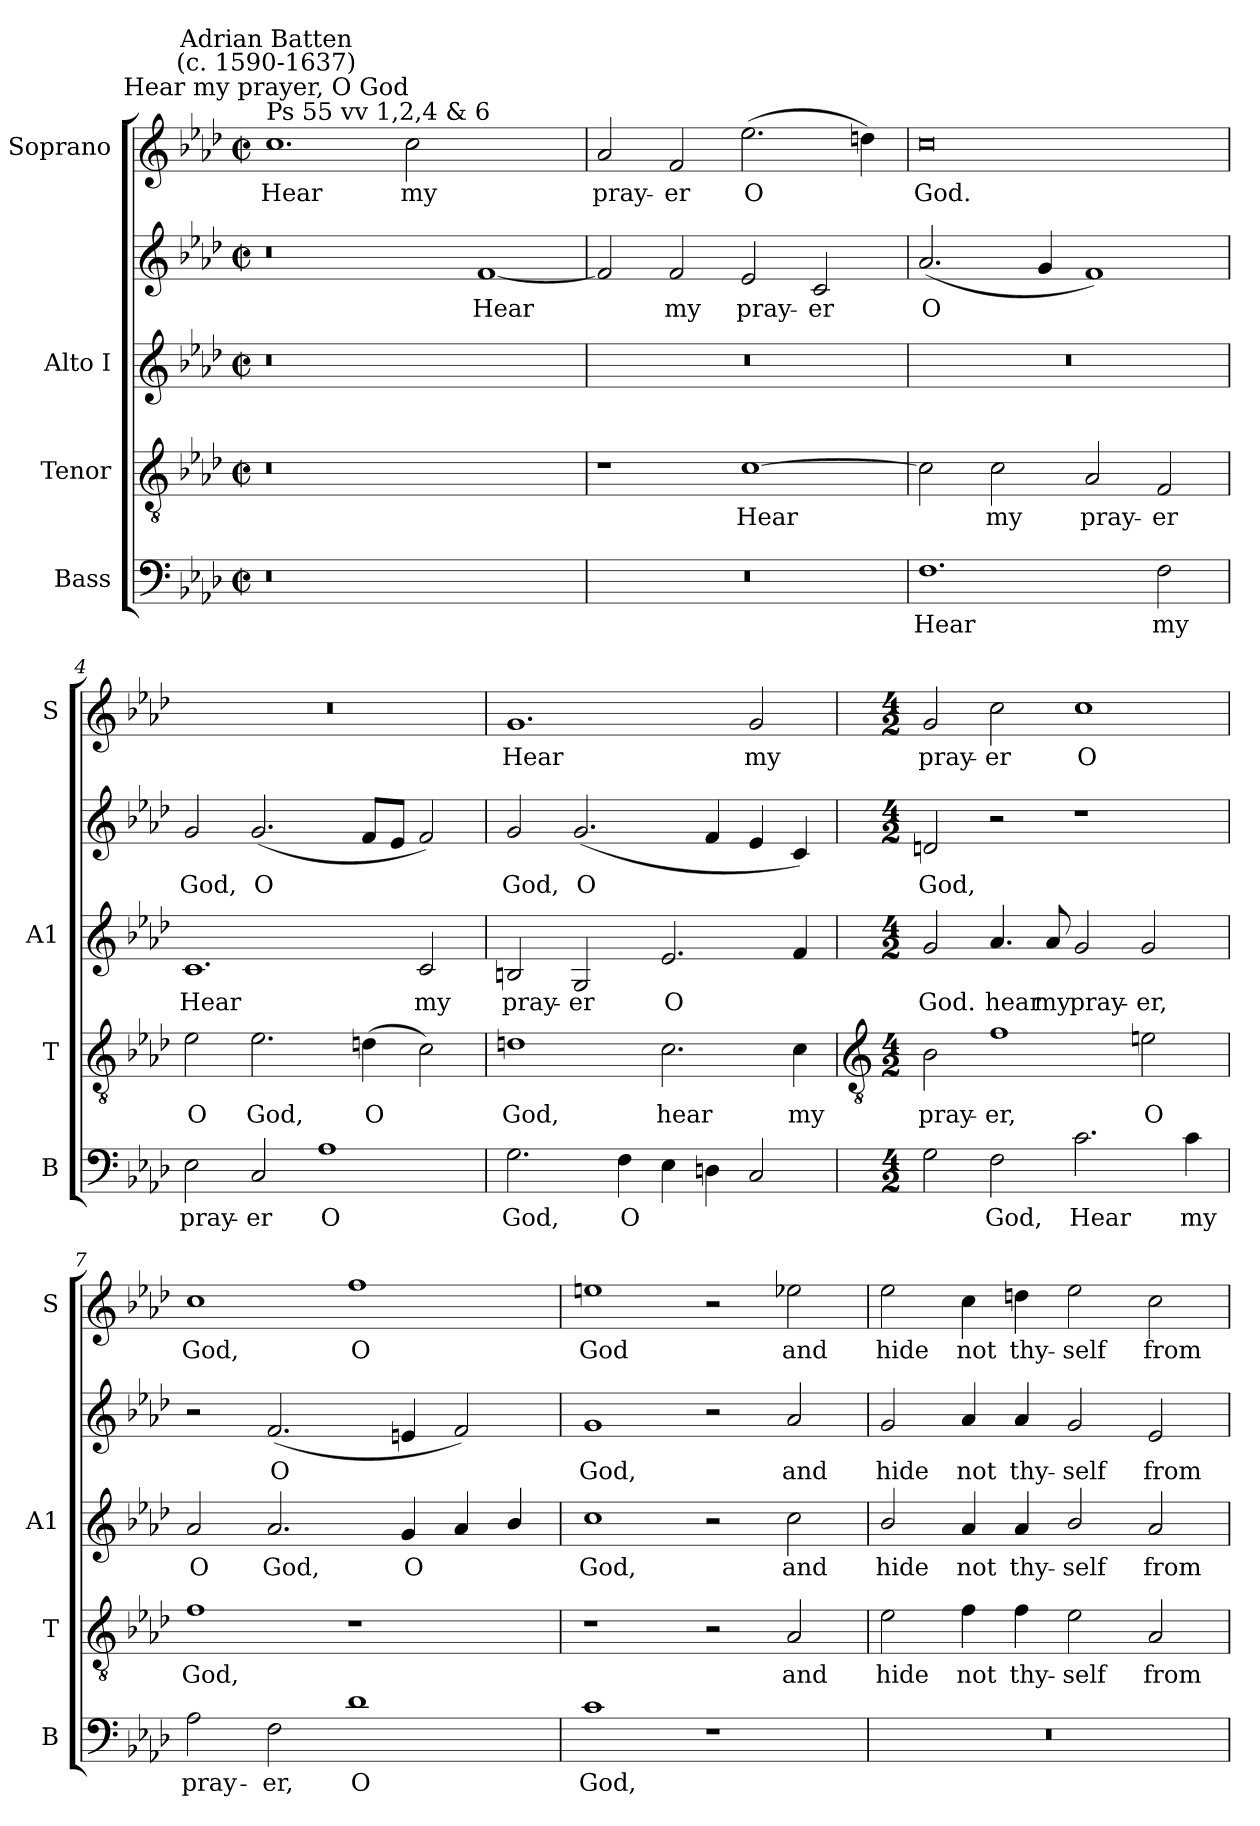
**kern	**text	**kern	**text	**kern	**text	**kern	**text	**kern	**text
*part4	*part4	*part3	*part3	*part2	*part2	*part2	*part2	*part1	*part1
*staff5	*staff5	*staff4	*staff4	*staff3	*staff3	*staff2	*staff2	*staff1	*staff1
*I"Bass	*	*I"Tenor	*	*I"Alto I	*	*	*	*I"Soprano	*
*I'B	*	*I'T	*	*I'A1	*	*	*	*I'S	*
*clefF4	*	*clefGv2	*	*clefG2	*	*clefG2	*	*clefG2	*
*k[b-e-a-d-]	*	*k[b-e-a-d-]	*	*k[b-e-a-d-]	*	*k[b-e-a-d-]	*	*k[b-e-a-d-]	*
*A-:	*	*A-:	*	*A-:	*	*A-:	*	*A-:	*
*M4/2	*	*M4/2	*	*M4/2	*	*M4/2	*	*M4/2	*
*met(c|)	*	*met(c|)	*	*met(c|)	*	*met(c|)	*	*met(c|)	*
=1	=1	=1	=1	=1	=1	=1	=1	=1	=1
!	!	!	!	!	!	!	!	!LO:TX:a:t=Ps 55 vv 1,2,4 & 6	!
!	!	!	!	!	!	!	!	!LO:TX:a:cj:t=Hear my prayer, O God	!
!	!	!	!	!	!	!	!	!LO:TX:a:cj:t=Adrian Batten\n(c. 1590-1637)	!
!	!	!	!	!	!	!	!	!	!LO:LY:b
0r	.	0r	.	0r	.	0r	.	1.cc	Hear
!	!	!	!	!	!	!	!	!	!LO:LY:b
.	.	.	.	.	.	.	.	2cc	my
!	!	!	!	!	!	!	!LO:LY:b	!	!
1ryy	.	1ryy	.	1ryy	.	[1f	Hear	1ryy	.
=2	=2	=2	=2	=2	=2	=2	=2	=2	=2
!	!	!	!	!	!	!	!	!	!LO:LY:b
0r	.	1r	.	0r	.	2f]	.	2a-	pray-
!	!	!	!	!	!	!	!LO:LY:b	!	!LO:LY:b
.	.	.	.	.	.	2f	my	2f	-er
!	!	!	!LO:LY:b	!	!	!	!LO:LY:b	!	!LO:LY:b
.	.	[1c	Hear	.	.	2e-	pray-	(>2.ee-	O
!	!	!	!	!	!	!	!LO:LY:b	!	!
.	.	.	.	.	.	2c	-er	.	.
.	.	.	.	.	.	.	.	4ddn)	.
=3	=3	=3	=3	=3	=3	=3	=3	=3	=3
!	!LO:LY:b	!	!	!	!	!	!LO:LY:b	!	!LO:LY:b
1.F	Hear	2c]	.	0r	.	(<2.a-	O	0cc	God.
!	!	!	!LO:LY:b	!	!	!	!	!	!
.	.	2c	my	.	.	.	.	.	.
.	.	.	.	.	.	4g	.	.	.
!	!	!	!LO:LY:b	!	!	!	!	!	!
.	.	2A-	pray-	.	.	1f)	.	.	.
!	!LO:LY:b	!	!LO:LY:b	!	!	!	!	!	!
2F	my	2F	-er	.	.	.	.	.	.
=4	=4	=4	=4	=4	=4	=4	=4	=4	=4
!	!LO:LY:b	!	!LO:LY:b	!	!LO:LY:b	!	!LO:LY:b	!	!
2E-	pray-	2e-	O	1.c	Hear	2g	God,	0r	.
!	!LO:LY:b	!	!LO:LY:b	!	!	!	!LO:LY:b	!	!
2C	-er	2.e-	God,	.	.	(<2.g	O	.	.
!	!LO:LY:b	!	!	!	!	!	!	!	!
1A-	O	.	.	.	.	.	.	.	.
!	!	!	!LO:LY:b	!	!	!	!	!	!
.	.	(>4dn	O	.	.	8fL	.	.	.
.	.	.	.	.	.	8e-J	.	.	.
!	!	!	!	!	!LO:LY:b	!	!	!	!
.	.	2c)	.	2c	my	2f)	.	.	.
=5	=5	=5	=5	=5	=5	=5	=5	=5	=5
!	!LO:LY:b	!	!LO:LY:b	!	!LO:LY:b	!	!LO:LY:b	!	!LO:LY:b
2.G	God,	1dn	God,	2Bn	pray-	2g	God,	1.g	Hear
!	!	!	!	!	!LO:LY:b	!	!LO:LY:b	!	!
.	.	.	.	2G	-er	(<2.g	O	.	.
!	!LO:LY:b	!	!	!	!	!	!	!	!
4F	O	.	.	.	.	.	.	.	.
!	!	!	!LO:LY:b	!	!LO:LY:b	!	!	!	!
4E-	.	2.c	hear	2.e-	O	.	.	.	.
4Dn	.	.	.	.	.	4f	.	.	.
!	!	!	!	!	!	!	!	!	!LO:LY:b
2C	.	.	.	.	.	4e-	.	2g	my
!	!	!	!LO:LY:b	!	!	!	!	!	!
.	.	4c	my	4f	.	4c)	.	.	.
!!LO:LB:g=z
=6	=6	=6	=6	=6	=6	=6	=6	=6	=6
*	*	*clefGv2	*	*	*	*	*	*	*
*M4/2	*	*M4/2	*	*M4/2	*	*M4/2	*	*M4/2	*
!	!	!	!LO:LY:b	!	!LO:LY:b	!	!LO:LY:b	!	!LO:LY:b
2G	.	2B-	pray-	2g	God.	2dn	God,	2g	pray-
!	!LO:LY:b	!	!LO:LY:b	!	!LO:LY:b	!	!	!	!LO:LY:b
2F	God,	1f	-er,	4.a-	hear	2r	.	2cc	-er
!	!	!	!	!	!LO:LY:b	!	!	!	!
.	.	.	.	8a-	my	.	.	.	.
!	!LO:LY:b	!	!	!	!LO:LY:b	!	!	!	!LO:LY:b
2.c	Hear	.	.	2g	pray-	1r	.	1cc	O
!	!	!	!LO:LY:b	!	!LO:LY:b	!	!	!	!
.	.	2en	O	2g	-er,	.	.	.	.
!	!LO:LY:b	!	!	!	!	!	!	!	!
4c	my	.	.	.	.	.	.	.	.
=7	=7	=7	=7	=7	=7	=7	=7	=7	=7
!	!LO:LY:b	!	!LO:LY:b	!	!LO:LY:b	!	!	!	!LO:LY:b
2A-	pray-	1f	God,	2a-	O	2r	.	1cc	God,
!	!LO:LY:b	!	!	!	!LO:LY:b	!	!LO:LY:b	!	!
2F	-er,	.	.	2.a-	God,	(<2.f	O	.	.
!	!LO:LY:b	!	!	!	!	!	!	!	!LO:LY:b
1d-	O	1r	.	.	.	.	.	1ff	O
!	!	!	!	!	!LO:LY:b	!	!	!	!
.	.	.	.	4g	O	4en	.	.	.
.	.	.	.	4a-	.	2f)	.	.	.
.	.	.	.	4b-/	.	.	.	.	.
=8	=8	=8	=8	=8	=8	=8	=8	=8	=8
!	!LO:LY:b	!	!	!	!LO:LY:b	!	!LO:LY:b	!	!LO:LY:b
1c	God,	1r	.	1cc	God,	1g	God,	1een	God
1r	.	2r	.	2r	.	2r	.	2r	.
!	!	!	!LO:LY:b	!	!LO:LY:b	!	!LO:LY:b	!	!LO:LY:b
.	.	2A-	and	2cc	and	2a-	and	2ee-X	and
=9	=9	=9	=9	=9	=9	=9	=9	=9	=9
!	!	!	!LO:LY:b	!	!LO:LY:b	!	!LO:LY:b	!	!LO:LY:b
0r	.	2e-	hide	2b-/	hide	2g	hide	2ee-	hide
!	!	!	!LO:LY:b	!	!LO:LY:b	!	!LO:LY:b	!	!LO:LY:b
.	.	4f	not	4a-	not	4a-	not	4cc	not
!	!	!	!LO:LY:b	!	!LO:LY:b	!	!LO:LY:b	!	!LO:LY:b
.	.	4f	thy-	4a-	thy-	4a-	thy-	4ddn	thy-
!	!	!	!LO:LY:b	!	!LO:LY:b	!	!LO:LY:b	!	!LO:LY:b
.	.	2e-	-self	2b-/	-self	2g	-self	2ee-	-self
!	!	!	!LO:LY:b	!	!LO:LY:b	!	!LO:LY:b	!	!LO:LY:b
.	.	2A-	from	2a-	from	2e-	from	2cc	from
=	=	=	=	=	=	=	=	=	=
*-	*-	*-	*-	*-	*-	*-	*-	*-	*-
